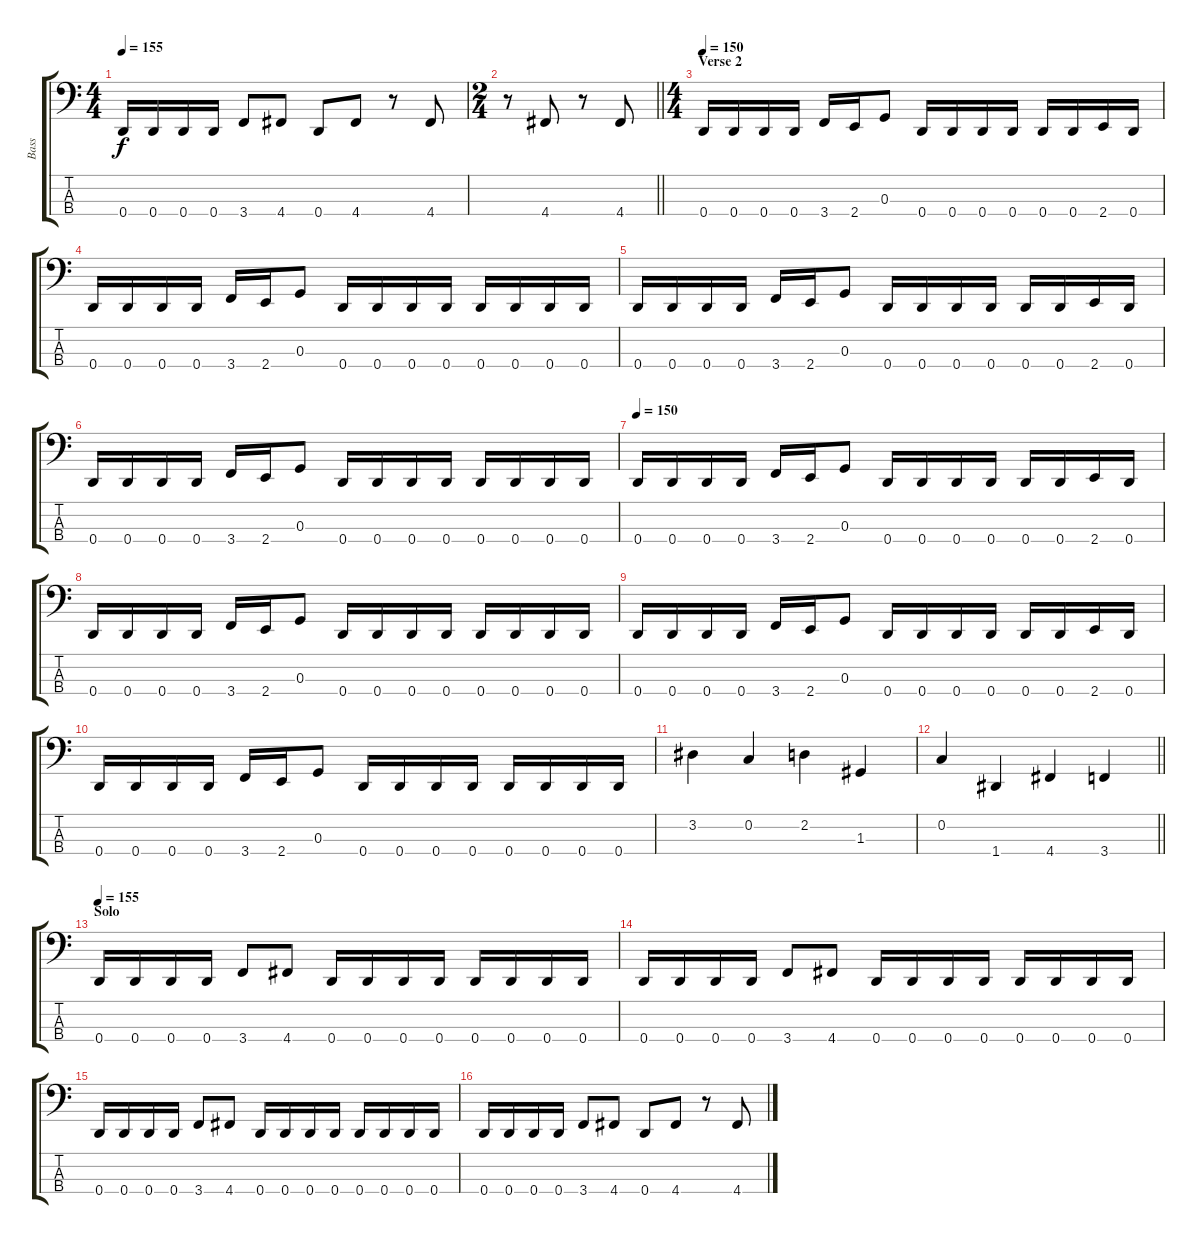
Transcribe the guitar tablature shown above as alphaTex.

\track ("Bass" "Bass") {instrument electricbassfinger}
\staff {score tabs}
\tuning (F2 C2 G1 D1) {hide}
\ts (4 4)
\tempo 155
\clef f4
\ks c
0.4.16{dy f} 0.4.16 0.4.16 0.4.16 3.4.8 4.4.8 0.4.8 4.4.8 r.8 4.4.8 |
\ts (2 4)
\barLineRight lightlight
r.8 4.4.8 r.8 4.4.8 |
\ts (4 4)
\section ("" "Verse 2")
\tempo 150
0.4.16 0.4.16 0.4.16 0.4.16 3.4.16 2.4.16 0.3.8 0.4.16 0.4.16 0.4.16 0.4.16 0.4.16 0.4.16 2.4.16 0.4.16 |
0.4.16 0.4.16 0.4.16 0.4.16 3.4.16 2.4.16 0.3.8 0.4.16 0.4.16 0.4.16 0.4.16 0.4.16 0.4.16 0.4.16 0.4.16 |
0.4.16 0.4.16 0.4.16 0.4.16 3.4.16 2.4.16 0.3.8 0.4.16 0.4.16 0.4.16 0.4.16 0.4.16 0.4.16 2.4.16 0.4.16 |
0.4.16 0.4.16 0.4.16 0.4.16 3.4.16 2.4.16 0.3.8 0.4.16 0.4.16 0.4.16 0.4.16 0.4.16 0.4.16 0.4.16 0.4.16 |
\tempo 150
0.4.16 0.4.16 0.4.16 0.4.16 3.4.16 2.4.16 0.3.8 0.4.16 0.4.16 0.4.16 0.4.16 0.4.16 0.4.16 2.4.16 0.4.16 |
0.4.16 0.4.16 0.4.16 0.4.16 3.4.16 2.4.16 0.3.8 0.4.16 0.4.16 0.4.16 0.4.16 0.4.16 0.4.16 0.4.16 0.4.16 |
0.4.16 0.4.16 0.4.16 0.4.16 3.4.16 2.4.16 0.3.8 0.4.16 0.4.16 0.4.16 0.4.16 0.4.16 0.4.16 2.4.16 0.4.16 |
0.4.16 0.4.16 0.4.16 0.4.16 3.4.16 2.4.16 0.3.8 0.4.16 0.4.16 0.4.16 0.4.16 0.4.16 0.4.16 0.4.16 0.4.16 |
3.2.4 0.2.4 2.2.4 1.3.4 |
\barLineRight lightlight
0.2.4 1.4.4 4.4.4 3.4.4 |
\section ("" "Solo")
\tempo 155
0.4.16 0.4.16 0.4.16 0.4.16 3.4.8 4.4.8 0.4.16 0.4.16 0.4.16 0.4.16 0.4.16 0.4.16 0.4.16 0.4.16 |
0.4.16 0.4.16 0.4.16 0.4.16 3.4.8 4.4.8 0.4.16 0.4.16 0.4.16 0.4.16 0.4.16 0.4.16 0.4.16 0.4.16 |
0.4.16 0.4.16 0.4.16 0.4.16 3.4.8 4.4.8 0.4.16 0.4.16 0.4.16 0.4.16 0.4.16 0.4.16 0.4.16 0.4.16 |
0.4.16 0.4.16 0.4.16 0.4.16 3.4.8 4.4.8 0.4.8 4.4.8 r.8 4.4.8
